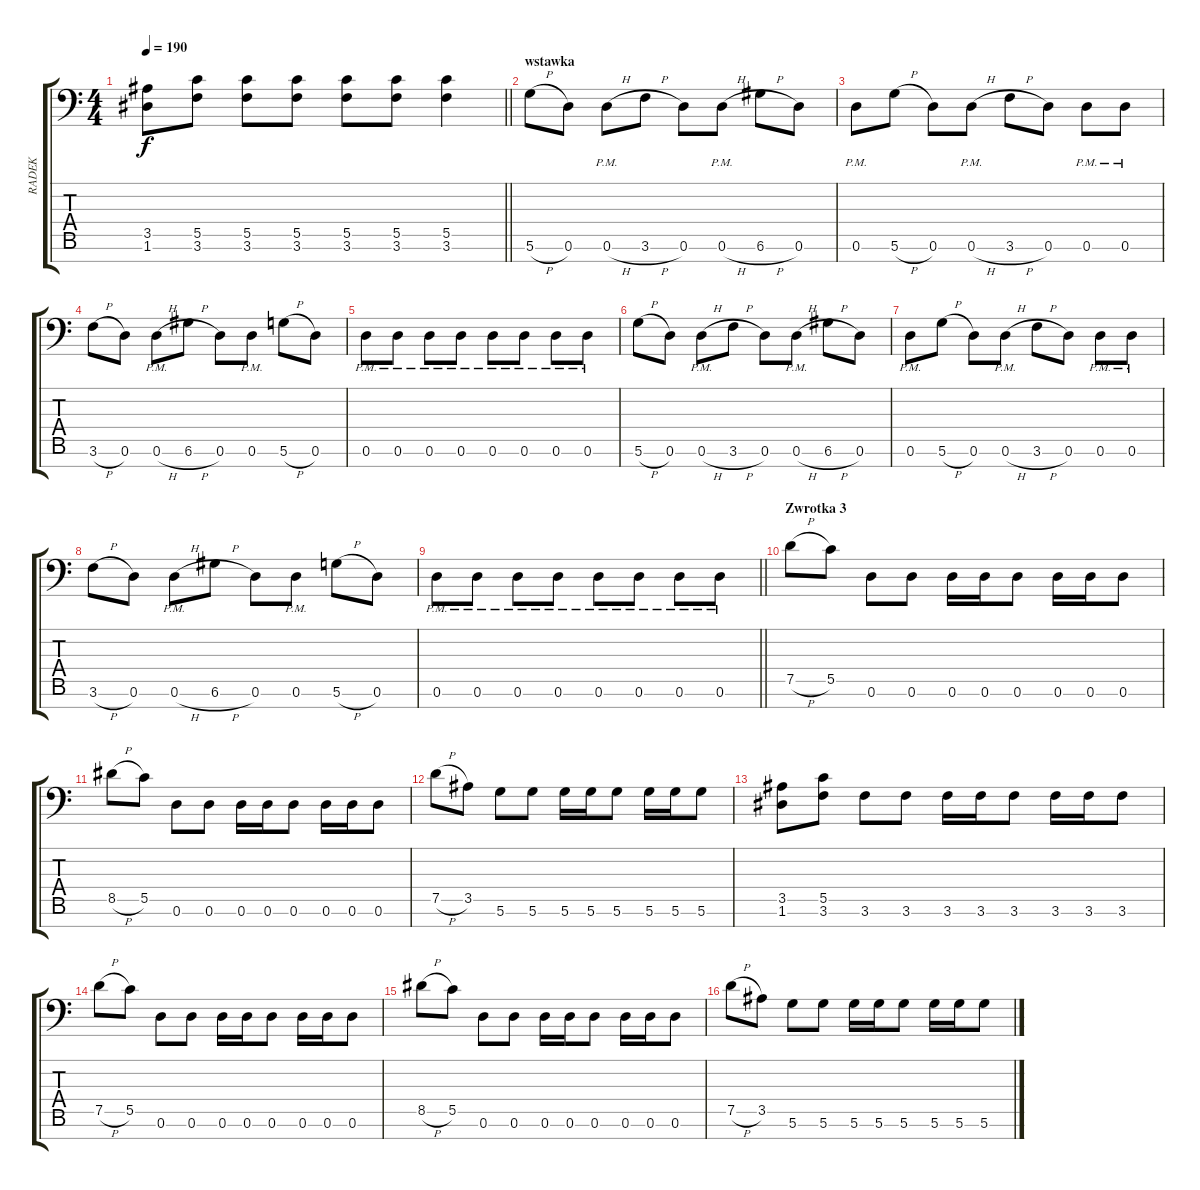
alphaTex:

\track ("RADEK" "RADEK") {instrument distortionguitar}
\staff {score tabs}
\tuning (D4 A3 F3 C3 G2 D2 A1) {hide}
\ts (4 4)
\tempo 190
\clef f4
\barLineRight lightlight
\ks c
(3.5 1.6).8{dy f} (5.5 3.6).8 (5.5 3.6).8 (5.5 3.6).8 (5.5 3.6).8 (5.5 3.6).8 (5.5 3.6).4 |
\section ("" "wstawka")
5.6{h}.8 0.6.8 0.6{h pm}.8 3.6{h}.8 0.6.8 0.6{h pm}.8 6.6{h}.8 0.6.8 |
0.6{pm}.8 5.6{h}.8 0.6.8 0.6{h pm}.8 3.6{h}.8 0.6.8 0.6{pm}.8 0.6{pm}.8 |
3.6{h}.8 0.6.8 0.6{h pm}.8 6.6{h}.8 0.6.8 0.6{pm}.8 5.6{h}.8 0.6.8 |
0.6{pm}.8 0.6{pm}.8 0.6{pm}.8 0.6{pm}.8 0.6{pm}.8 0.6{pm}.8 0.6{pm}.8 0.6{pm}.8 |
5.6{h}.8 0.6.8 0.6{h pm}.8 3.6{h}.8 0.6.8 0.6{h pm}.8 6.6{h}.8 0.6.8 |
0.6{pm}.8 5.6{h}.8 0.6.8 0.6{h pm}.8 3.6{h}.8 0.6.8 0.6{pm}.8 0.6{pm}.8 |
3.6{h}.8 0.6.8 0.6{h pm}.8 6.6{h}.8 0.6.8 0.6{pm}.8 5.6{h}.8 0.6.8 |
\barLineRight lightlight
0.6{pm}.8 0.6{pm}.8 0.6{pm}.8 0.6{pm}.8 0.6{pm}.8 0.6{pm}.8 0.6{pm}.8 0.6{pm}.8 |
\section ("" "Zwrotka 3")
7.5{h}.8 5.5.8 0.6.8 0.6.8 0.6.16 0.6.16 0.6.8 0.6.16 0.6.16 0.6.8 |
8.5{h}.8 5.5.8 0.6.8 0.6.8 0.6.16 0.6.16 0.6.8 0.6.16 0.6.16 0.6.8 |
7.5{h}.8 3.5.8 5.6.8 5.6.8 5.6.16 5.6.16 5.6.8 5.6.16 5.6.16 5.6.8 |
(3.5 1.6).8 (5.5 3.6).8 3.6.8 3.6.8 3.6.16 3.6.16 3.6.8 3.6.16 3.6.16 3.6.8 |
7.5{h}.8 5.5.8 0.6.8 0.6.8 0.6.16 0.6.16 0.6.8 0.6.16 0.6.16 0.6.8 |
8.5{h}.8 5.5.8 0.6.8 0.6.8 0.6.16 0.6.16 0.6.8 0.6.16 0.6.16 0.6.8 |
7.5{h}.8 3.5.8 5.6.8 5.6.8 5.6.16 5.6.16 5.6.8 5.6.16 5.6.16 5.6.8
